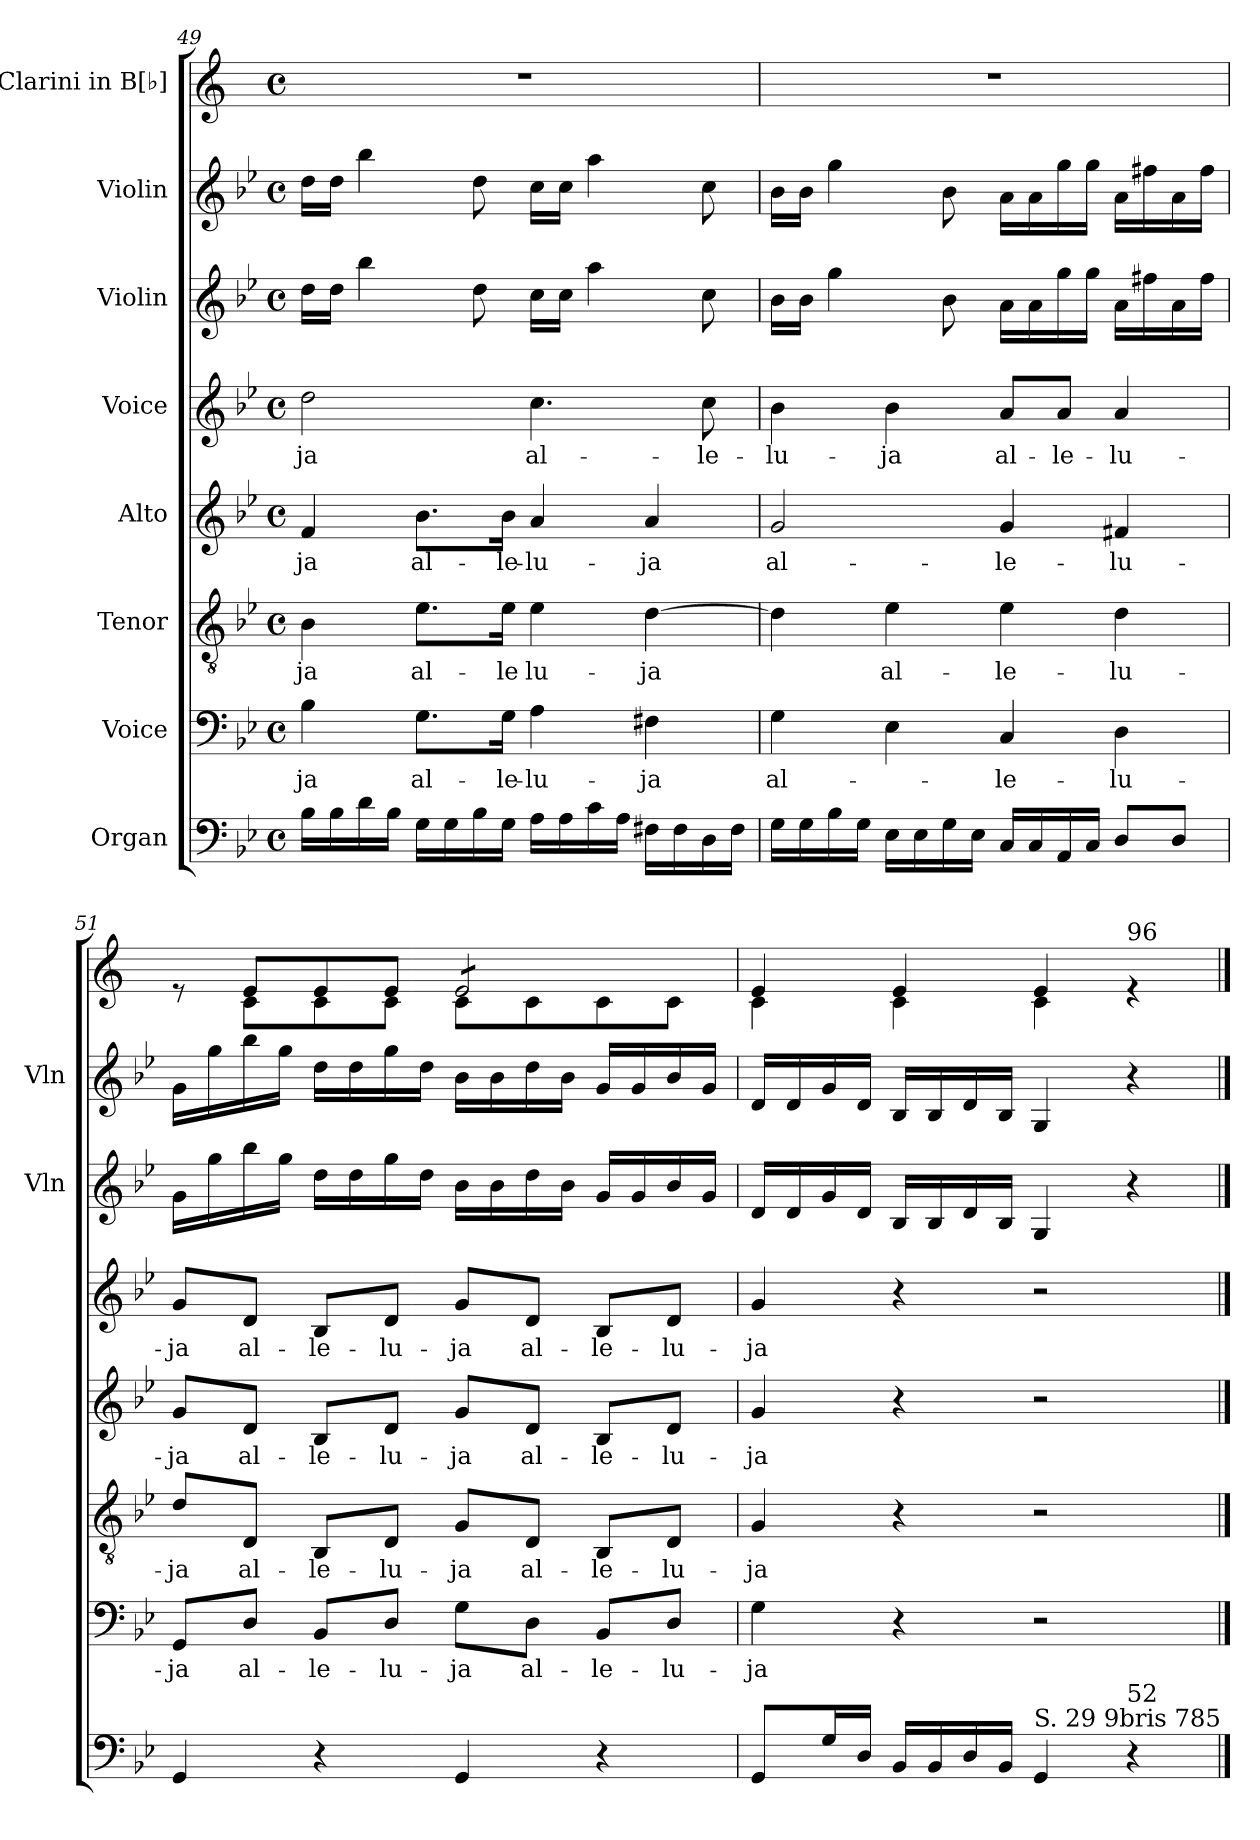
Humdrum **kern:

**kern	**kern	**text	**kern	**text	**kern	**text	**kern	**text	**kern	**kern	**kern
*part8	*part7	*part7	*part6	*part6	*part5	*part5	*part4	*part4	*part3	*part2	*part1
*staff8	*staff7	*staff7	*staff6	*staff6	*staff5	*staff5	*staff4	*staff4	*staff3	*staff2	*staff1
*I"Organ	*I"Voice	*	*I"Tenor	*	*I"Alto	*	*I"Voice	*	*I"Violin	*I"Violin	*I"Clarini in B[♭]
*	*	*	*	*	*	*	*	*	*I'Vln	*I'Vln	*
!!LO:PB:g=z
*clefF4	*clefF4	*	*clefGv2	*	*clefG2	*	*clefG2	*	*clefG2	*clefG2	*clefG2
*	*	*	*	*	*	*	*	*	*	*	*ITrd1c2
*k[b-e-]	*k[b-e-]	*	*k[b-e-]	*	*k[b-e-]	*	*k[b-e-]	*	*k[b-e-]	*k[b-e-]	*k[b-e-]
*M4/4	*M4/4	*	*M4/4	*	*M4/4	*	*M4/4	*	*M4/4	*M4/4	*M4/4
*met(c)	*met(c)	*	*met(c)	*	*met(c)	*	*met(c)	*	*met(c)	*met(c)	*met(c)
=49	=49	=49	=49	=49	=49	=49	=49	=49	=49	=49	=49
!	!	!LO:LY:b	!	!LO:LY:b	!	!LO:LY:b	!	!LO:LY:b	!	!	!
16B-\LL	4B-\	-ja	4B-\	-ja	4f/	-ja	2dd\	-ja	16dd\LL	16dd\LL	1r
16B-\	.	.	.	.	.	.	.	.	16dd\JJ	16dd\JJ	.
16d\	.	.	.	.	.	.	.	.	4bb-\	4bb-\	.
16B-\JJ	.	.	.	.	.	.	.	.	.	.	.
!	!	!LO:LY:b	!	!LO:LY:b	!	!LO:LY:b	!	!	!	!	!
16G\LL	8.G\L	al-	8.e-\L	al-	8.b-\L	al-	.	.	.	.	.
16G\	.	.	.	.	.	.	.	.	.	.	.
16B-\	.	.	.	.	.	.	.	.	8dd\	8dd\	.
!	!	!LO:LY:b	!	!LO:LY:b	!	!LO:LY:b	!	!	!	!	!
16G\JJ	16G\Jk	-le-	16e-\Jk	-le	16b-\Jk	-le-	.	.	.	.	.
!	!	!LO:LY:b	!	!LO:LY:b	!	!LO:LY:b	!	!LO:LY:b	!	!	!
16A\LL	4A\	-lu-	4e-\	lu-	4a/	-lu-	4.cc\	al-	16cc\LL	16cc\LL	.
16A\	.	.	.	.	.	.	.	.	16cc\JJ	16cc\JJ	.
16c\	.	.	.	.	.	.	.	.	4aa\	4aa\	.
16A\JJ	.	.	.	.	.	.	.	.	.	.	.
!	!	!LO:LY:b	!	!LO:LY:b	!	!LO:LY:b	!	!	!	!	!
16F#X\LL	4F#X\	-ja	[4d\	-ja	4a/	-ja	.	.	.	.	.
16F#\	.	.	.	.	.	.	.	.	.	.	.
!	!	!	!	!	!	!	!	!LO:LY:b	!	!	!
16D\	.	.	.	.	.	.	8cc\	-le-	8cc\	8cc\	.
16F#\JJ	.	.	.	.	.	.	.	.	.	.	.
=50	=50	=50	=50	=50	=50	=50	=50	=50	=50	=50	=50
!	!	!LO:LY:b	!	!	!	!LO:LY:b	!	!LO:LY:b	!	!	!
16G\LL	4G\	al-	4d\]	.	2g/	al-	4b-\	-lu-	16b-\LL	16b-\LL	1r
16G\	.	.	.	.	.	.	.	.	16b-\JJ	16b-\JJ	.
16B-\	.	.	.	.	.	.	.	.	4gg\	4gg\	.
16G\JJ	.	.	.	.	.	.	.	.	.	.	.
!	!	!	!	!LO:LY:b	!	!	!	!LO:LY:b	!	!	!
16E-\LL	4E-\	.	4e-\	al-	.	.	4b-\	-ja	.	.	.
16E-\	.	.	.	.	.	.	.	.	.	.	.
16G\	.	.	.	.	.	.	.	.	8b-\	8b-\	.
16E-\JJ	.	.	.	.	.	.	.	.	.	.	.
!	!	!LO:LY:b	!	!LO:LY:b	!	!LO:LY:b	!	!LO:LY:b	!	!	!
16C/LL	4C/	-le-	4e-\	-le-	4g/	-le-	8a/L	al-	16a\LL	16a\LL	.
16C/	.	.	.	.	.	.	.	.	16a\	16a\	.
!	!	!	!	!	!	!	!	!LO:LY:b	!	!	!
16AA/	.	.	.	.	.	.	8a/J	-le-	16gg\	16gg\	.
16C/JJ	.	.	.	.	.	.	.	.	16gg\JJ	16gg\JJ	.
!	!	!LO:LY:b	!	!LO:LY:b	!	!LO:LY:b	!	!LO:LY:b	!	!	!
8D/L	4D\	-lu-	4d\	-lu-	4f#X/	-lu-	4a/	-lu-	16a\LL	16a\LL	.
.	.	.	.	.	.	.	.	.	16ff#X\	16ff#X\	.
8D/J	.	.	.	.	.	.	.	.	16a\	16a\	.
.	.	.	.	.	.	.	.	.	16ff#\JJ	16ff#\JJ	.
=51	=51	=51	=51	=51	=51	=51	=51	=51	=51	=51	=51
!	!	!LO:LY:b	!	!LO:LY:b	!	!LO:LY:b	!	!LO:LY:b	!	!	!
*	*	*	*	*	*	*	*	*	*	*	*^
4GG/	8GG/L	-ja	8d/L	-ja	8g/L	-ja	8g/L	-ja	16g\LL	16g\LL	8re	8ryy
.	.	.	.	.	.	.	.	.	16gg\	16gg\	.	.
!	!	!LO:LY:b	!	!LO:LY:b	!	!LO:LY:b	!	!LO:LY:b	!	!	!	!
.	8D/J	al-	8D/J	al-	8d/J	al-	8d/J	al-	16bb-\	16bb-\	8d/L	8B-\L
.	.	.	.	.	.	.	.	.	16gg\JJ	16gg\JJ	.	.
!	!	!LO:LY:b	!	!LO:LY:b	!	!LO:LY:b	!	!LO:LY:b	!	!	!	!
4r	8BB-/L	-le-	8BB-/L	-le-	8B-/L	-le-	8B-/L	-le-	16dd\LL	16dd\LL	8d/	8B-\
.	.	.	.	.	.	.	.	.	16dd\	16dd\	.	.
!	!	!LO:LY:b	!	!LO:LY:b	!	!LO:LY:b	!	!LO:LY:b	!	!	!	!
.	8D/J	-lu-	8D/J	-lu-	8d/J	-lu-	8d/J	-lu-	16gg\	16gg\	8d/J	8B-\J
.	.	.	.	.	.	.	.	.	16dd\JJ	16dd\JJ	.	.
!	!	!LO:LY:b	!	!LO:LY:b	!	!LO:LY:b	!	!LO:LY:b	!	!	!	!
*	*	*	*	*	*	*	*	*	*	*	*tremolo	*
4GG/	8G\L	-ja	8G/L	-ja	8g/L	-ja	8g/L	-ja	16b-\LL	16b-\LL	8d/L	8B-\L
.	.	.	.	.	.	.	.	.	16b-\	16b-\	.	.
!	!	!LO:LY:b	!	!LO:LY:b	!	!LO:LY:b	!	!LO:LY:b	!	!	!	!
.	8D\J	al-	8D/J	al-	8d/J	al-	8d/J	al-	16dd\	16dd\	8d/	8B-\
.	.	.	.	.	.	.	.	.	16b-\JJ	16b-\JJ	.	.
!	!	!LO:LY:b	!	!LO:LY:b	!	!LO:LY:b	!	!LO:LY:b	!	!	!	!
4r	8BB-/L	-le-	8BB-/L	-le-	8B-/L	-le-	8B-/L	-le-	16g/LL	16g/LL	8d/	8B-\
.	.	.	.	.	.	.	.	.	16g/	16g/	.	.
!	!	!LO:LY:b	!	!LO:LY:b	!	!LO:LY:b	!	!LO:LY:b	!	!	!	!
.	8D/J	-lu-	8D/J	-lu-	8d/J	-lu-	8d/J	-lu-	16b-/	16b-/	8d/J	8B-\J
*	*	*	*	*	*	*	*	*	*	*	*Xtremolo	*
.	.	.	.	.	.	.	.	.	16g/JJ	16g/JJ	.	.
!!LO:PB:g=z	!!
=52	=52	=52	=52	=52	=52	=52	=52	=52	=52	=52	=52	=52
!	!	!LO:LY:b	!	!LO:LY:b	!	!LO:LY:b	!	!LO:LY:b	!	!	!	!
8GG/L	4G\	-ja	4G/	-ja	4g/	-ja	4g/	-ja	16d/LL	16d/LL	4d/	4B-\
.	.	.	.	.	.	.	.	.	16d/	16d/	.	.
16G/L	.	.	.	.	.	.	.	.	16g/	16g/	.	.
16D/JJ	.	.	.	.	.	.	.	.	16d/JJ	16d/JJ	.	.
16BB-/LL	4r	.	4r	.	4r	.	4r	.	16B-/LL	16B-/LL	4d/	4B-\
16BB-/	.	.	.	.	.	.	.	.	16B-/	16B-/	.	.
16D/	.	.	.	.	.	.	.	.	16d/	16d/	.	.
16BB-/JJ	.	.	.	.	.	.	.	.	16B-/JJ	16B-/JJ	.	.
!LO:TX:a:t=S. 29 9bris 785	!	!	!	!	!	!	!	!	!	!	!	!
4GG/	2r	.	2r	.	2r	.	2r	.	4G/	4G/	4d/	4B-\
!	!	!	!	!	!	!	!	!	!	!	!LO:TX:a:t=96	!
!LO:TX:a:t=52	!	!	!	!	!	!	!	!	!	!	!	!
4r	.	.	.	.	.	.	.	.	4r	4r	4re	4ryy
*	*	*	*	*	*	*	*	*	*	*	*v	*v
==	==	==	==	==	==	==	==	==	==	==	==
*-	*-	*-	*-	*-	*-	*-	*-	*-	*-	*-	*-
